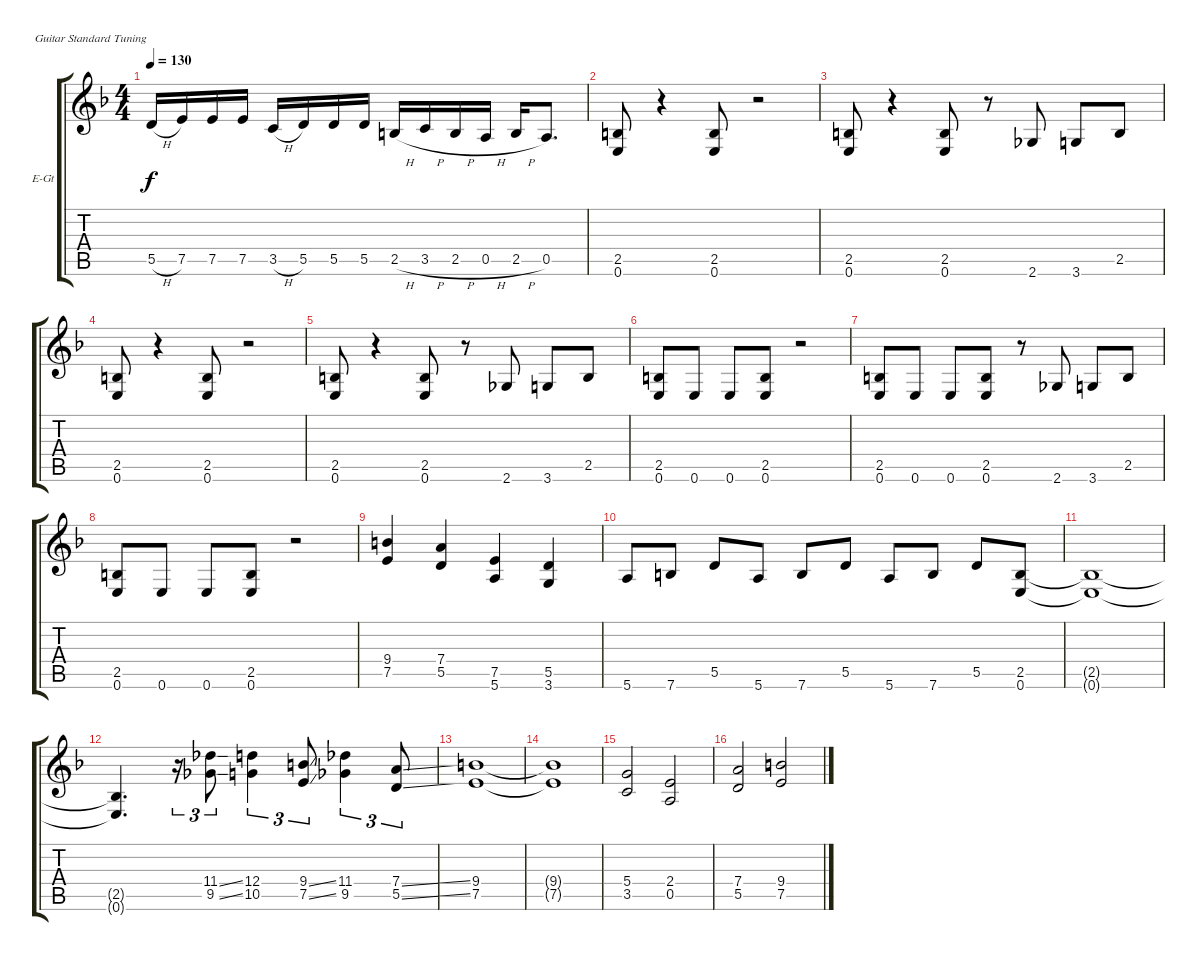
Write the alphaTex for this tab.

\bracketExtendMode groupsimilarinstruments
\firstSystemTrackNameOrientation horizontal
\otherSystemsTrackNameOrientation horizontal
\track ("Вячеслав Молчанов" "E-Gt") {instrument distortionguitar}
\staff {score tabs}
\tuning (E4 B3 G3 D3 A2 E2)
\ts (4 4)
\tempo 130
\clef g2
\ks f
5.5{h}.16{dy f} 7.5.16 7.5.16 7.5.16 3.5{h}.16 5.5.16 5.5.16 5.5.16 2.5{h}.16 3.5{h}.16 2.5{h}.16 0.5{h}.16 2.5{h}.16 0.5.8{d} |
(2.5 0.6).8 r.4 (2.5 0.6).8 r.2 |
(2.5 0.6).8 r.4 (2.5 0.6).8 r.8 2.6.8 3.6.8 2.5.8 |
(2.5 0.6).8 r.4 (2.5 0.6).8 r.2 |
(2.5 0.6).8 r.4 (2.5 0.6).8 r.8 2.6.8 3.6.8 2.5.8 |
(2.5 0.6).8 0.6.8 0.6.8 (2.5 0.6).8 r.2 |
(2.5 0.6).8 0.6.8 0.6.8 (2.5 0.6).8 r.8 2.6.8 3.6.8 2.5.8 |
(2.5 0.6).8 0.6.8 0.6.8 (2.5 0.6).8 r.2 |
(9.4 7.5).4 (7.4 5.5).4 (7.5 5.6).4 (5.5 3.6).4 |
5.6.8 7.6.8 5.5.8 5.6.8 7.6.8 5.5.8 5.6.8 7.6.8 5.5.8 (2.5 0.6).8 |
(2.5{t} 0.6{t}).1 |
(2.5{t} 0.6{t}).4{d} r.16{tu (3 2)} (11.4{ss} 9.5{ss}).8{tu (3 2)} (12.4 10.5).4{tu (3 2)} (9.4{ss} 7.5{ss}).8{tu (3 2)} (11.4 9.5).4{tu (3 2)} (7.4{ss} 5.5{ss}).8{tu (3 2)} |
(9.4 7.5).1 |
(9.4{t} 7.5{t}).1 |
(5.4 3.5).2 (2.4 0.5).2 |
(7.4 5.5).2 (9.4 7.5).2
